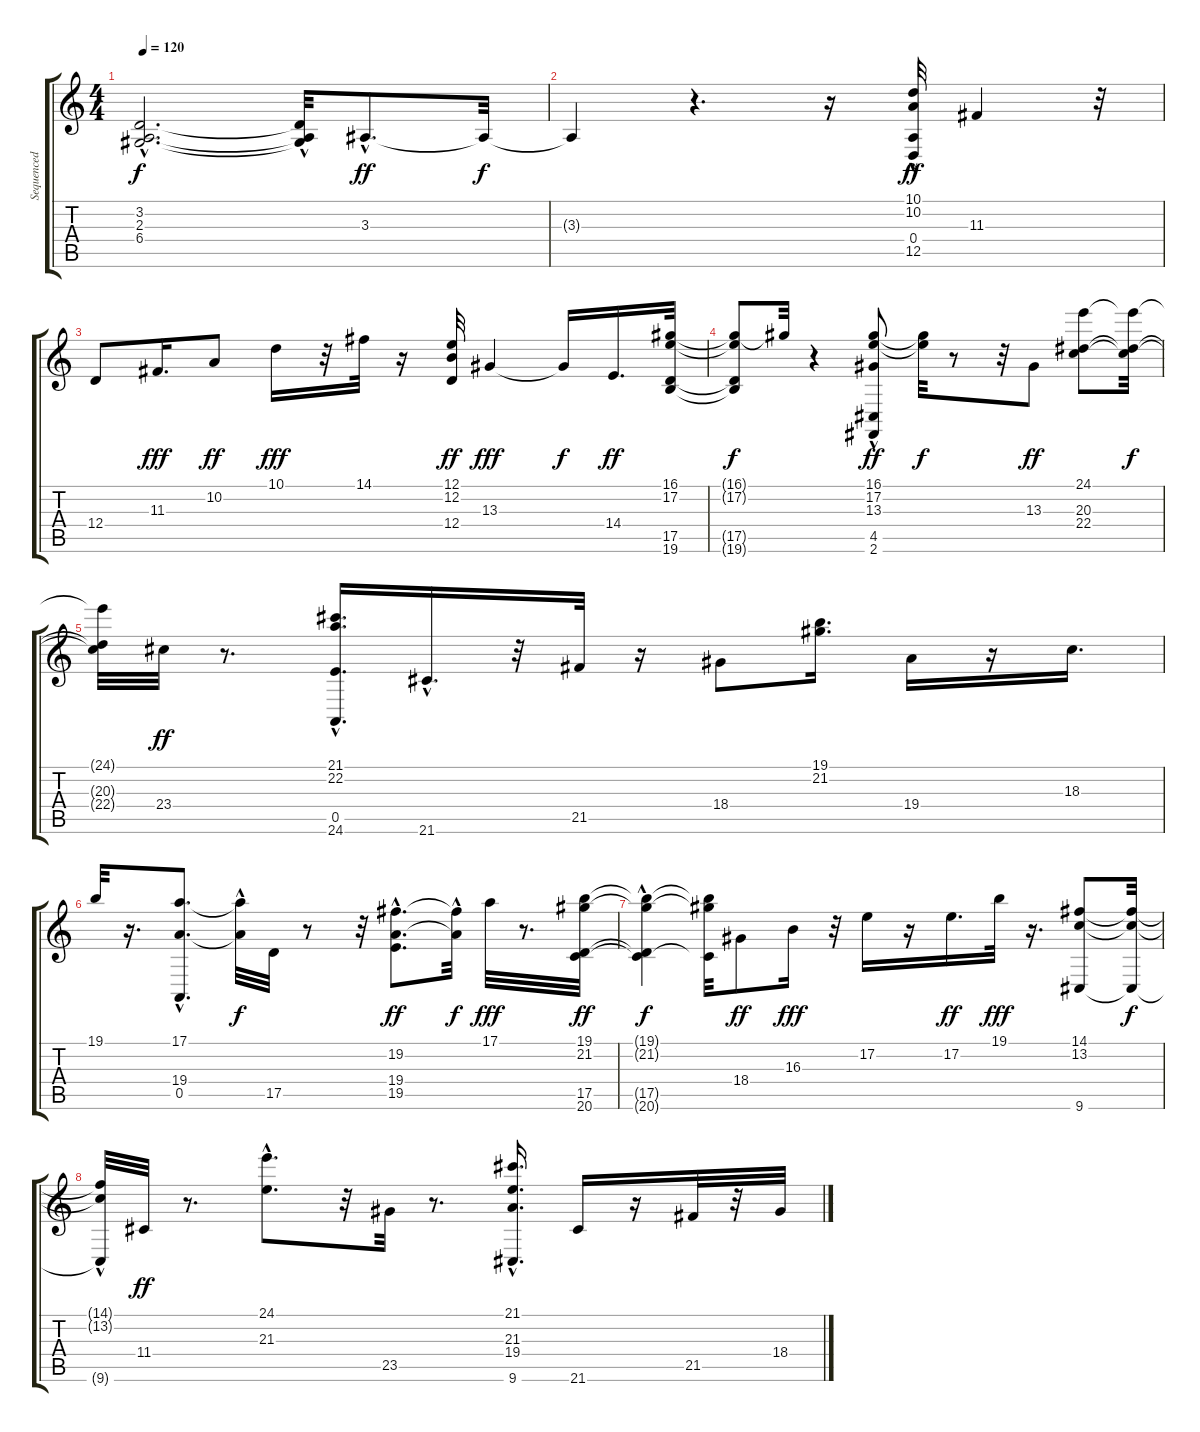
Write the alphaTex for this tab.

\track ("Sequenced by Sergey Savchenko." "Sequenced ") {instrument acousticgrandpiano}
\staff {score tabs}
\tuning (E4 B3 G3 D3 A2 E2) {hide}
\ts (4 4)
\tempo 120
\clef g2
\ks c
(3.2{hac t} 2.3{hac t} 6.4{hac t}).2{d dy f} (3.2{hac t} 2.3{t} 6.4{t}).32 3.3{hac}.8{d dy ff} 3.3{t}.32{dy f} |
3.3{t}.4 r.4{d} r.16 (10.1 10.2{hac} 0.4 12.5).32{dy ff balance 8} 11.3.4 r.32 |
12.4.8 11.3.16{d dy fff} 10.2.8{dy ff} 10.1.16{dy fff} r.32 14.1.32 r.16 (12.1 12.2 12.4).32{dy ff} 13.3.4{dy fff} 13.3{t}.16{dy f} 14.4.16{d dy ff} (16.1 17.2 17.5 19.6).32 |
(16.1{t} 17.2{t} 17.5{t} 19.6{t}).8{dy f} 16.1{t}.32 r.4 (16.1 17.2 13.3 4.5{hac} 2.6).8{dy ff} (16.1{t} 17.2{t}).32{dy f} r.8 r.32 13.3.8{dy ff} (24.1 20.3 22.4).8 (24.1{t} 20.3{t} 22.4{t}).32{dy f} |
(24.1{t} 20.3{t} 22.4{t}).32 23.4.32{dy ff} r.8{d} (21.1 22.2 0.5{hac} 24.6).16{d} 21.6{hac}.16{d} r.32 21.5.32 r.16 18.4.8 (19.1 21.2).16{d} 19.4.16 r.16 18.3.16{d} |
19.1.32 r.16{d} (17.1{hac} 19.4{hac} 0.5{hac}).8{d} (17.1{t} 19.4{hac t}).32{dy f} 17.5.32 r.8 r.32 (19.2{hac} 19.4{hac} 19.5).8{d dy ff} (19.2{t} 19.4{hac t}).32{dy f} 17.1.32{dy fff} r.8{d} (19.1 21.2 17.5 20.6).32{dy ff} |
(19.1{t} 21.2{t} 17.5{hac t} 20.6{t}).4{dy f} (19.1{t} 21.2{t} 20.6{t}).32 18.4.8{dy ff} 16.3.16{dy fff} r.32 17.2.16 r.16 17.2.16{d dy ff} 19.1.32{dy fff} r.16{d} (14.1 13.2 9.6).8 (14.1{t} 13.2{t} 9.6{t}).32{dy f} |
(14.1{t} 13.2{hac t} 9.6{t}).32 11.4.32{dy ff} r.8{d} (24.1{hac} 21.3{hac}).8{d} r.32 23.5.32 r.8{d} (21.1 21.3{hac} 19.4{hac} 9.6).16{d} 21.6.16 r.16 21.5.32 r.32 18.4.32
